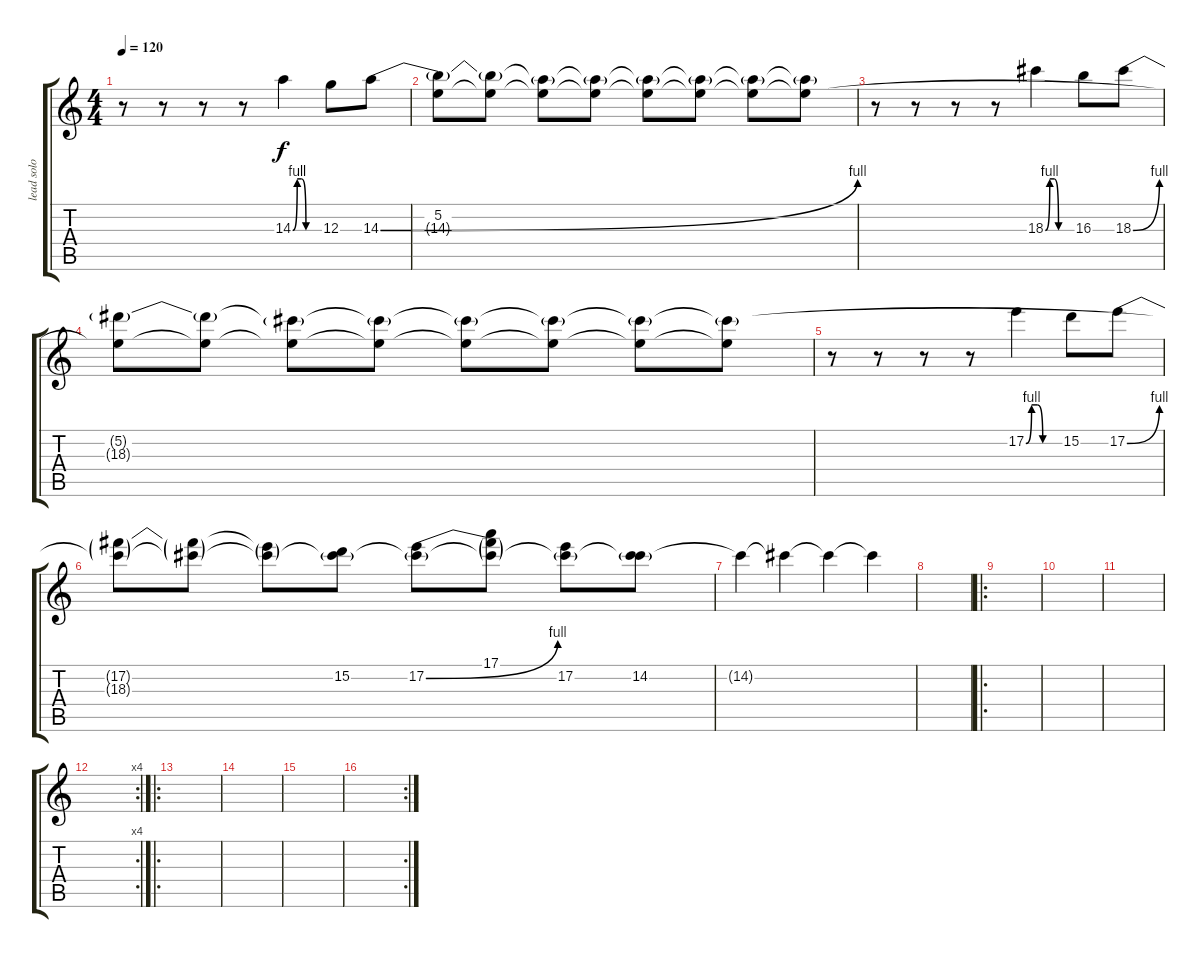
\track ("lead solo" "lead solo") {instrument distortionguitar}
\staff {score tabs}
\tuning (E4 B3 G3 D3 A2 E2) {hide}
\ts (4 4)
\tempo 120
\clef g2
\ks c
r.8{dy f} r.8 r.8 r.8 14.3{be (custom 0 0 10 4 20 4 30 0 60 0)}.4 12.3.8 14.3{be (bend 0 0 60 4)}.8 |
(5.2{t} 14.3{t}).8 (5.2{t} 14.3{t}).8 (5.2{t} 14.3{t}).8 (5.2{t} 14.3{t}).8 (5.2{t} 14.3{t}).8 (5.2{t} 14.3{t}).8 (5.2{t} 14.3{t}).8 (5.2{t} 14.3{t}).8 |
r.8 r.8 r.8 r.8 18.3{be (custom 0 0 10 4 20 4 30 0 60 0)}.4 16.3.8 18.3{be (bend 0 0 60 4)}.8 |
(5.2{t} 18.3{t}).8 (5.2{t} 18.3{t}).8 (5.2{t} 18.3{t}).8 (5.2{t} 18.3{t}).8 (5.2{t} 18.3{t}).8 (5.2{t} 18.3{t}).8 (5.2{t} 18.3{t}).8 (5.2{t} 18.3{t}).8 |
r.8 r.8 r.8 r.8 17.2{be (custom 0 0 10 4 20 4 30 0 60 0)}.4 15.2.8 17.2{be (bend 0 0 60 4)}.8 |
(17.2{t} 18.3{t}).8 (17.2{t} 18.3{t}).8 (17.2{t} 18.3{t}).8 (15.2 18.3{t}).8 (17.2{be (bend 0 0 60 4)} 18.3{t}).8 (17.1 17.2{t} 18.3{t}).8 (17.2 18.3{t}).8 (14.2 18.3{t}).8 |
14.2{t}.4 14.2{t}.4 14.2{t}.4 14.2{t}.4 |
|
\ro
|
|
|
\rc 4
|
\ro
|
|
|
\rc 2
